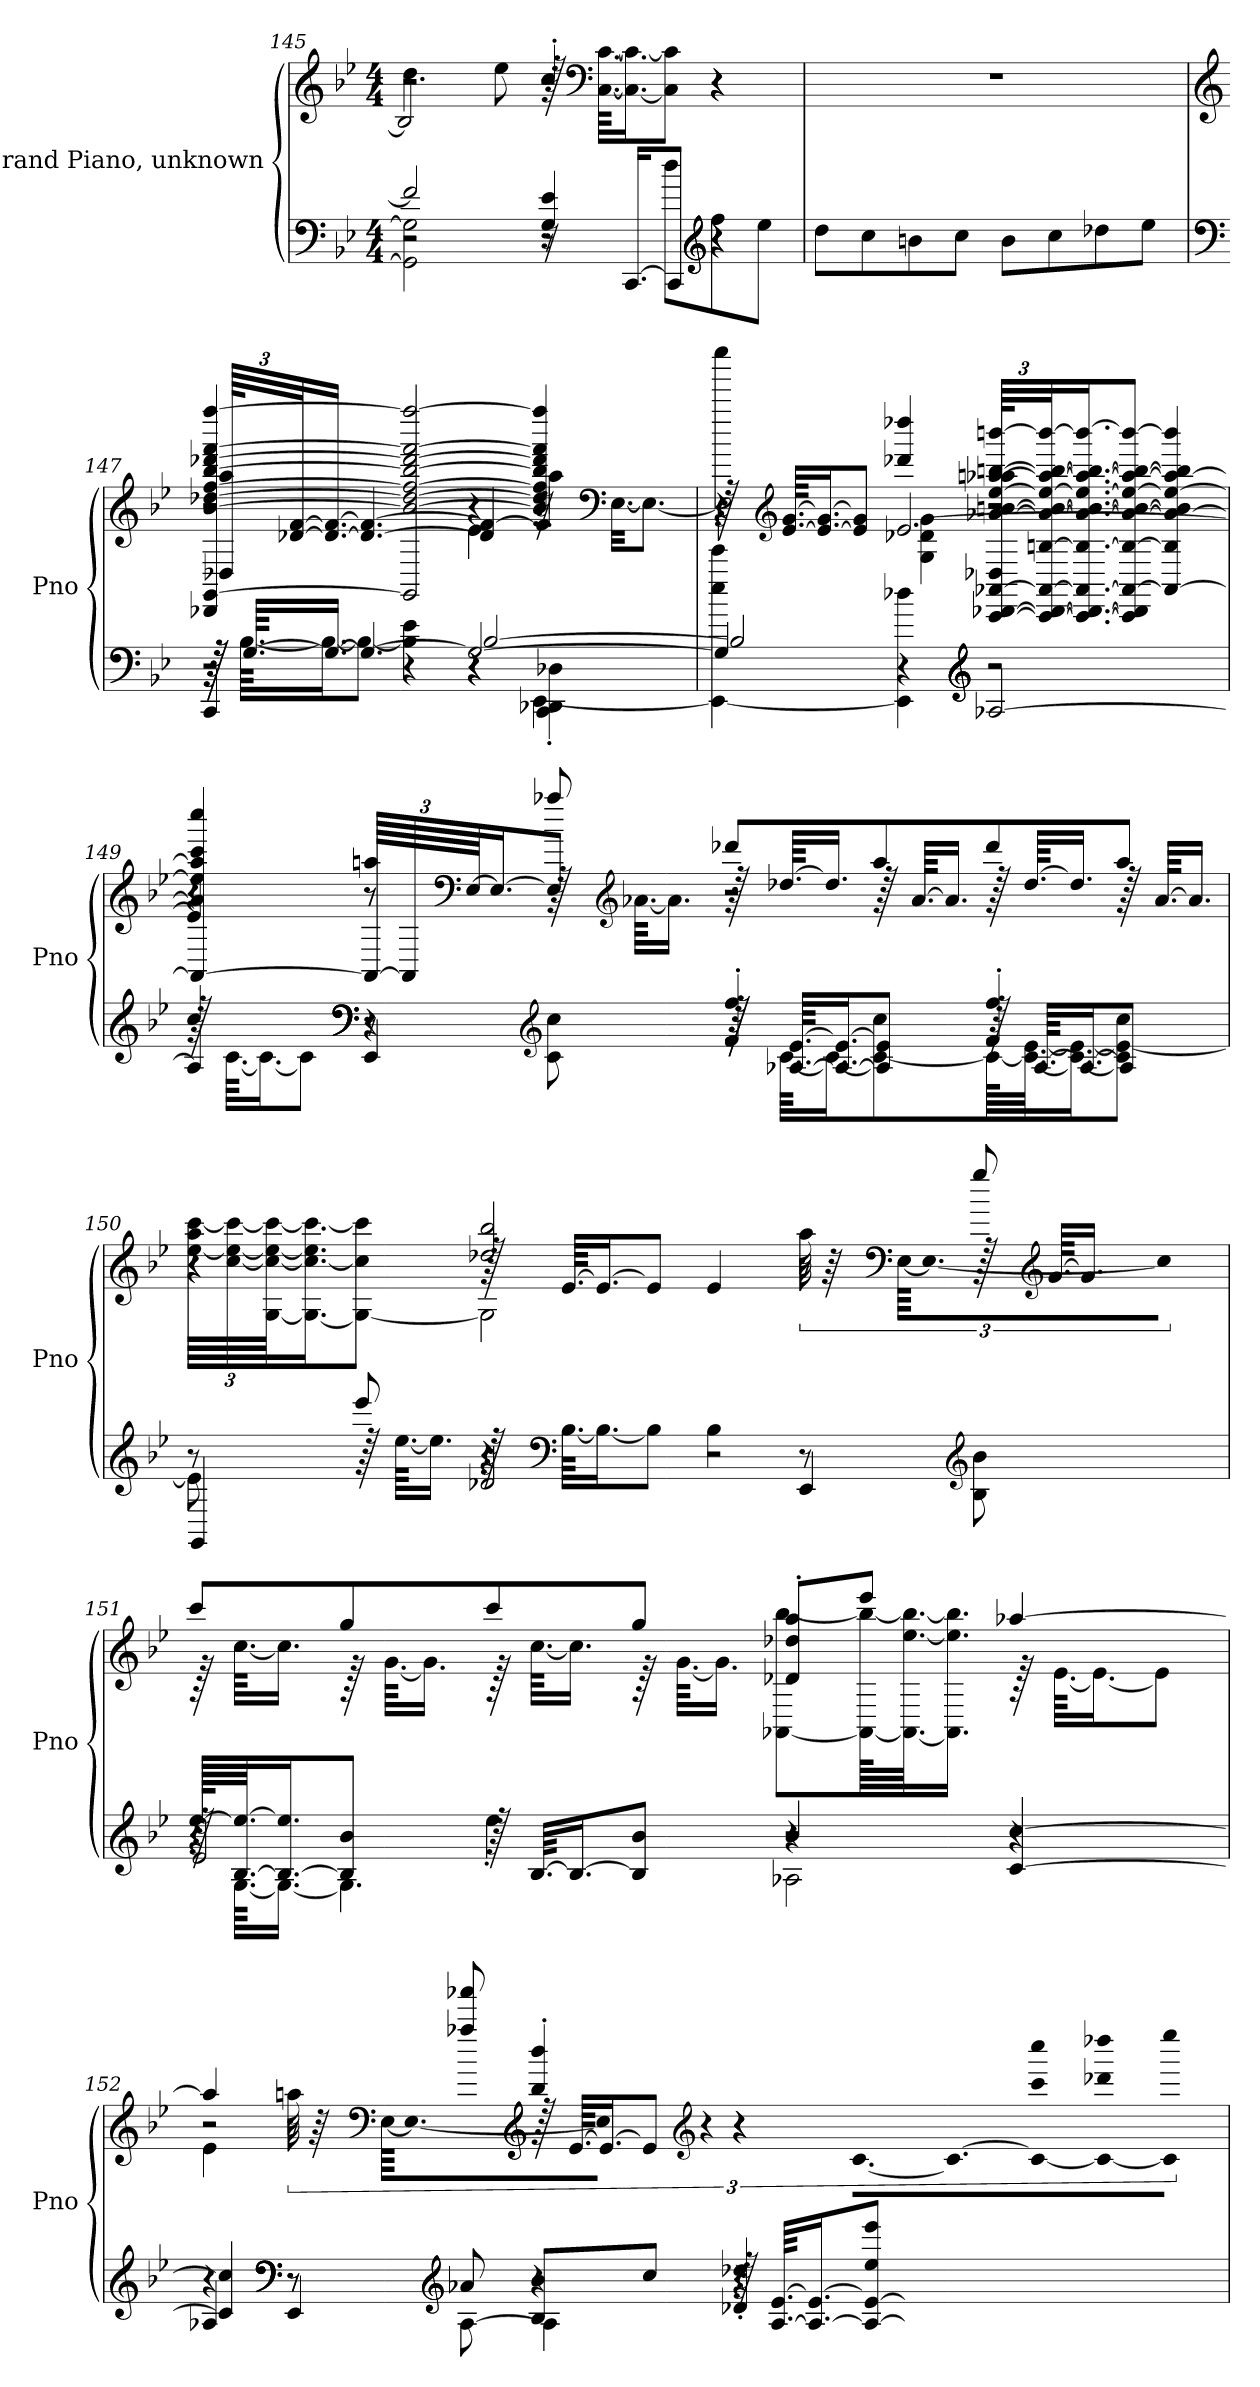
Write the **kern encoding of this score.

**kern	**kern
*part1	*part1
*staff2	*staff1
*I"Grand Piano, unknown	*
*I'Pno	*
*clefF4	*clefG2
*k[b-e-]	*k[b-e-]
*M4/4	*M4/4
=145	=145
*^	*^
*	*^	*	*^
2f/]	2GG\] 2G\]	2r	2r	4.dd\	2B/]
.	.	.	.	8ee-\	.
4G/ 4e-/	8r	32r	4cc'/	128r	2r
*	*	*	*clefF4	*	*
.	.	.	.	[64.C\ [64.c\KKLL	.
.	.	[16.CC/KL	.	16.C\_ 16.c\_J	.
.	8dd\L	8CC/J]	.	8C\] 8c\]J	.
*clefG2	*	*	*	*	*
4r	8ff\	4r	4r	4r	.
.	8ee-\J	.	.	.	.
*v	*v	*v	*	*	*
*	*v	*v	*v
=146	=146
8dd\L	1r
8cc\	.
8bn\	.
8cc\J	.
8b\L	.
8cc\	.
8dd-X\	.
8ee-\J	.
!!LO:PB:g=z
=147	=147
*clefF4	*clefG2
*^	*^
*	*^	*	*^
*	*	*^	*	*	*
*	*	*	*	*	*	*Xbrackettup
*	*	*	*	*	*	*^
128r	128r	4CC/	2r	4DD-X/ [4GG/ [4b-/ [4dd-X/ [4ff/ [4bb-/ [4ddd-X/ [4fff/ [4ffff/	2r	96D-X/ 96aa/KLLL	2r
[64.G/KKLL	[64.B-\KKLL	.	.	.	.	.	.
.	.	.	.	.	.	[48d-X/ [48f/J	.
16.G/JJ_	16.B-\J_	.	.	.	.	16.d-/_ 16.f/_JJ	.
4.G/_	8B-\J_	.	.	.	.	4.d-/_ 4.f/_	.
.	4B-\] 4e-\	4r	.	2GG/] 2b-/_ 2dd-/_ 2ff/_ 2bb-/_ 2ddd-/_ 2fff/_ 2ffff/_	.	.	.
2G/_	4r	[2B-/	4r	.	4e-\	4d-/] 4f/_	4r
.	[4EE-\	.	4CC\' 4DD-X\' 4D-X\'	4b-/] 4dd-/] 4ff/] 4bb-/] 4ddd-/] 4fff/] 4ffff/]	4aa'\	4f/]	64r
*	*	*	*	*clefF4	*	*	*
.	.	.	.	.	.	.	[32.E-\KKL
.	.	.	.	.	.	.	8.E-\J_
*	*	*v	*v	*	*	*	*
!!LO:LB:g=z	!!	!!	!!
=148	=148	=148	=148	=148	=148	=148
4G/]	4EE-\_ 4ee-\ 4eee-\	2B-/]	4r	4eeee-\	128r	2E-\]
*	*	*	*clefG2	*	*	*
.	.	.	.	.	[64.e-/ [64.g/KKLL	.
.	.	.	.	.	16.e-/_ 16.g/_J	.
.	.	.	.	.	8e-/] 8g/]J	.
4r	4EE-\] 4dd-X\	.	[2.e-/	4G\ 4d-X\ 4g\	4ddd-X/ 4dddd-X/	.
*clefG2	*	*	*	*	*	*
2r	2r	[2A-X/	.	2r	[96CC/ [96DD-X/ [96AA-X/ 96D-X/ [96a-X/ [96bn/ [96ee-/ [96aa-X/ 96aan/ [96bbn/ [96bbbn/KLLL	2r
.	.	.	.	.	48CC/_ 48DD-/_ 48AA-/_ [48Bn/ 48a-/_ 48b/_ 48ee-/_ 48aa-/_ 48bb/_ 48bbb/_J	.
.	.	.	.	.	16.CC/_ 16.DD-/_ 16.AA-/_ 16.B/_ 16.a-/_ 16.b/_ 16.ee-/_ 16.aa-/_ 16.bb/_ 16.bbb/_J	.
.	.	.	.	.	8CC/] 8DD-/] 8AA-/_ 8B/_ 8a-/_ 8b/_ 8ee-/_ 8aa-/_ 8bb/_ 8bbb/_J	.
.	.	.	.	.	4AA-/_ 4B/] 4a-/_ 4b/] 4ee-/_ 4aa-/_ 4bb/] 4bbb/]	.
*	*	*	*	*	*v	*v
!!LO:LB:g=z
=149	=149	=149	=149	=149	=149
4cc/	128r	4A-/]	4e-/]	4r	4AA-/_ 4a-/] 4ee-/] 4aa-/] 4ccc/ 4cccc/
.	[64.c\KKLL	.	.	.	.
.	16.c\J_	.	.	.	.
.	8c\J]	.	.	.	.
*clefF4	*	*	*	*	*
4r	8r	4EE-/	8r	8r	96AA-/_ 96aan/LLLL
.	.	.	.	.	96AA-/]
*	*	*	*clefF4	*	*
.	.	.	.	.	[96E-/JJ
.	.	.	.	.	16.E-/J_
*clefG2	*	*	*	*	*
.	8c\ 8cc\	.	8aa-X/	128r	8E-/J]
*	*	*	*clefG2	*	*
.	.	.	.	[64.a-X\KKLL	.
.	.	.	.	16.a-\JJ]	.
4f/' 4ff/'	128r	128r	8ddd-X/L	2r	128r
.	[64.c\KKLL	[64.A-X/ [64.e-/KKLL	.	.	[64.dd-X/KKLL
.	16.c\J_	16.A-/_ 16.e-/_J	.	.	16.dd-/JJ]
.	8c\_ 8cc\	8A-/] 8e-/]J	8aa-/	.	128r
.	.	.	.	.	[64.a-/KKLL
.	.	.	.	.	16.a-/JJ]
4f/' 4ff/'	128c\KLLL_	128r	8ddd-/	.	128r
.	64.c\_ [64.e-\JJ	[64.A-/KKLL	.	.	[64.dd-/KKLL
.	16.c\_ 16.e-\_J	16.A-/J_	.	.	16.dd-/JJ]
.	8c\] 8e-\_ 8cc\J	8A-/J]	8aa-/J	.	128r
.	.	.	.	.	[64.a-/KKLL
.	.	.	.	.	16.a-/JJ]
!!LO:LB:g=z	!!	!!
=150	=150	=150	=150	=150	=150
8r	8e-\]	4GG/	4r	[96ee-\ 96aa\ [96ccc\LLLL	4r
.	.	.	.	[96cc\ 96ee-\_ 96ccc\_	.
.	.	.	.	[96G\ 96cc\_ 96ee-\_ 96ccc\_JJ	.
.	.	.	.	16.G\_ 16.cc\_ 16.ee-\] 16.ccc\_J	.
8eee-/	128r	.	.	8G\_ 8cc\] 8ccc\]J	.
.	[64.ee-\KKLL	.	.	.	.
.	16.ee-\JJ]	.	.	.	.
4r	128r	2d-X/	2dd-X/ 2bb-/	2G\]	128r
*clefF4	*	*	*	*	*
.	[64.B-\KKLL	.	.	.	[64.e-/KKLL
.	16.B-\J_	.	.	.	16.e-/J_
.	8B-\J]	.	.	.	8e-/J]
2r	4B-\	.	.	.	4e-/
*	*	*	*	*brackettup	*
.	8r	4EE-/	8r	96aa\	8r
.	.	.	.	96r	.
*	*	*	*clefF4	*	*
.	.	.	.	[96E-\KKLL	.
.	.	.	.	16.E-\J_	.
*clefG2	*	*	*	*	*
.	8B-\ 8b-\	.	8gg/	8E-\J]	128r
*	*	*	*clefG2	*	*
.	.	.	.	.	[64.g/KKLL
.	.	.	.	.	16.g/JJ]
*	*	*	*	*v	*v
!!LO:PB:g=z
=151	=151	=151	=151	=151
*	*	*^	*	*
[128ee-/KLLLL	4r	2e-/	128r	8ccc/L	128r
[64.B-/ 64.ee-/_JJ	.	.	[64.G\KKLL	.	[64.cc\KKLL
16.B-/_ 16.ee-/]J	.	.	16.G\JJ_	.	16.cc\JJ]
8B-/] 8b-/J	.	.	4.G\]	8gg/	128r
.	.	.	.	.	[64.g\KKLL
.	.	.	.	.	16.g\JJ]
128r	4ee-'\	.	.	8ccc/	128r
[64.B-/KKLL	.	.	.	.	[64.cc\KKLL
16.B-/J_	.	.	.	.	16.cc\JJ]
8B-/] 8b-/J	.	.	.	8gg/J	128r
.	.	.	.	.	[64.g\KKLL
.	.	.	.	.	16.g\JJ]
4b-/	2r	4r	2A-X\	8d-X/' 8dd-X/' 8aa/'L	[8AA-X\ [8bb-\L
.	.	.	.	8eee-/J	128AA-\_ 128bb-\_KLLL
.	.	.	.	.	64.AA-\_ [64.ee-\ 64.bb-\_JJ
.	.	.	.	.	16.AA-\] 16.ee-\] 16.bb-\]JJ
4r	.	[4c/ [4cc/	.	[4aa-X/	128r
.	.	.	.	.	[64.e-\KKLL
.	.	.	.	.	16.e-\J_
.	.	.	.	.	8e-\J]
*	*	*v	*v	*	*
!!LO:LB:g=z
=152	=152	=152	=152	=152
*	*	*	*	*^
4A-X/	4c/] 4cc/]	4r	4aa-/]	4e-\	2r
*clefF4	*	*	*	*	*
8r	4EE-/	8r	8r	96aan\	.
.	.	.	.	96r	.
*	*	*	*clefF4	*	*
.	.	.	.	[96E-\KKLL	.
.	.	.	.	16.E-\J_	.
*clefG2	*	*	*	*	*
8a-X/	.	[8A-\	8aa-X/ 8aaa-X/	8E-\J]	.
*	*	*	*clefG2	*	*
8B-/ 8b-/L	4r	4A-\]	4bb-/' 4bbb-/'	128r	128r
.	.	.	.	[64.c\KKLL	[64.e-/KKLL
.	.	.	.	16.c\J_	16.e-/J_
8cc/J	.	.	.	8c\_ 8ccc\ 8cccc\	8e-/J]
128r	4d-X/' 4dd-X/'	4r	4r	8c\_ 8ddd-X\ 8dddd-X\	4r
[64.A-/ [64.e-/KKLL	.	.	.	.	.
16.A-/_ 16.e-/_J	.	.	.	.	.
8A-/_ 8e-/_ 8ee-/ 8eee-/J	.	.	.	8c\] 8eeee-\J	.
*v	*v	*v	*	*	*
*	*v	*v	*v
=	=
*-	*-
